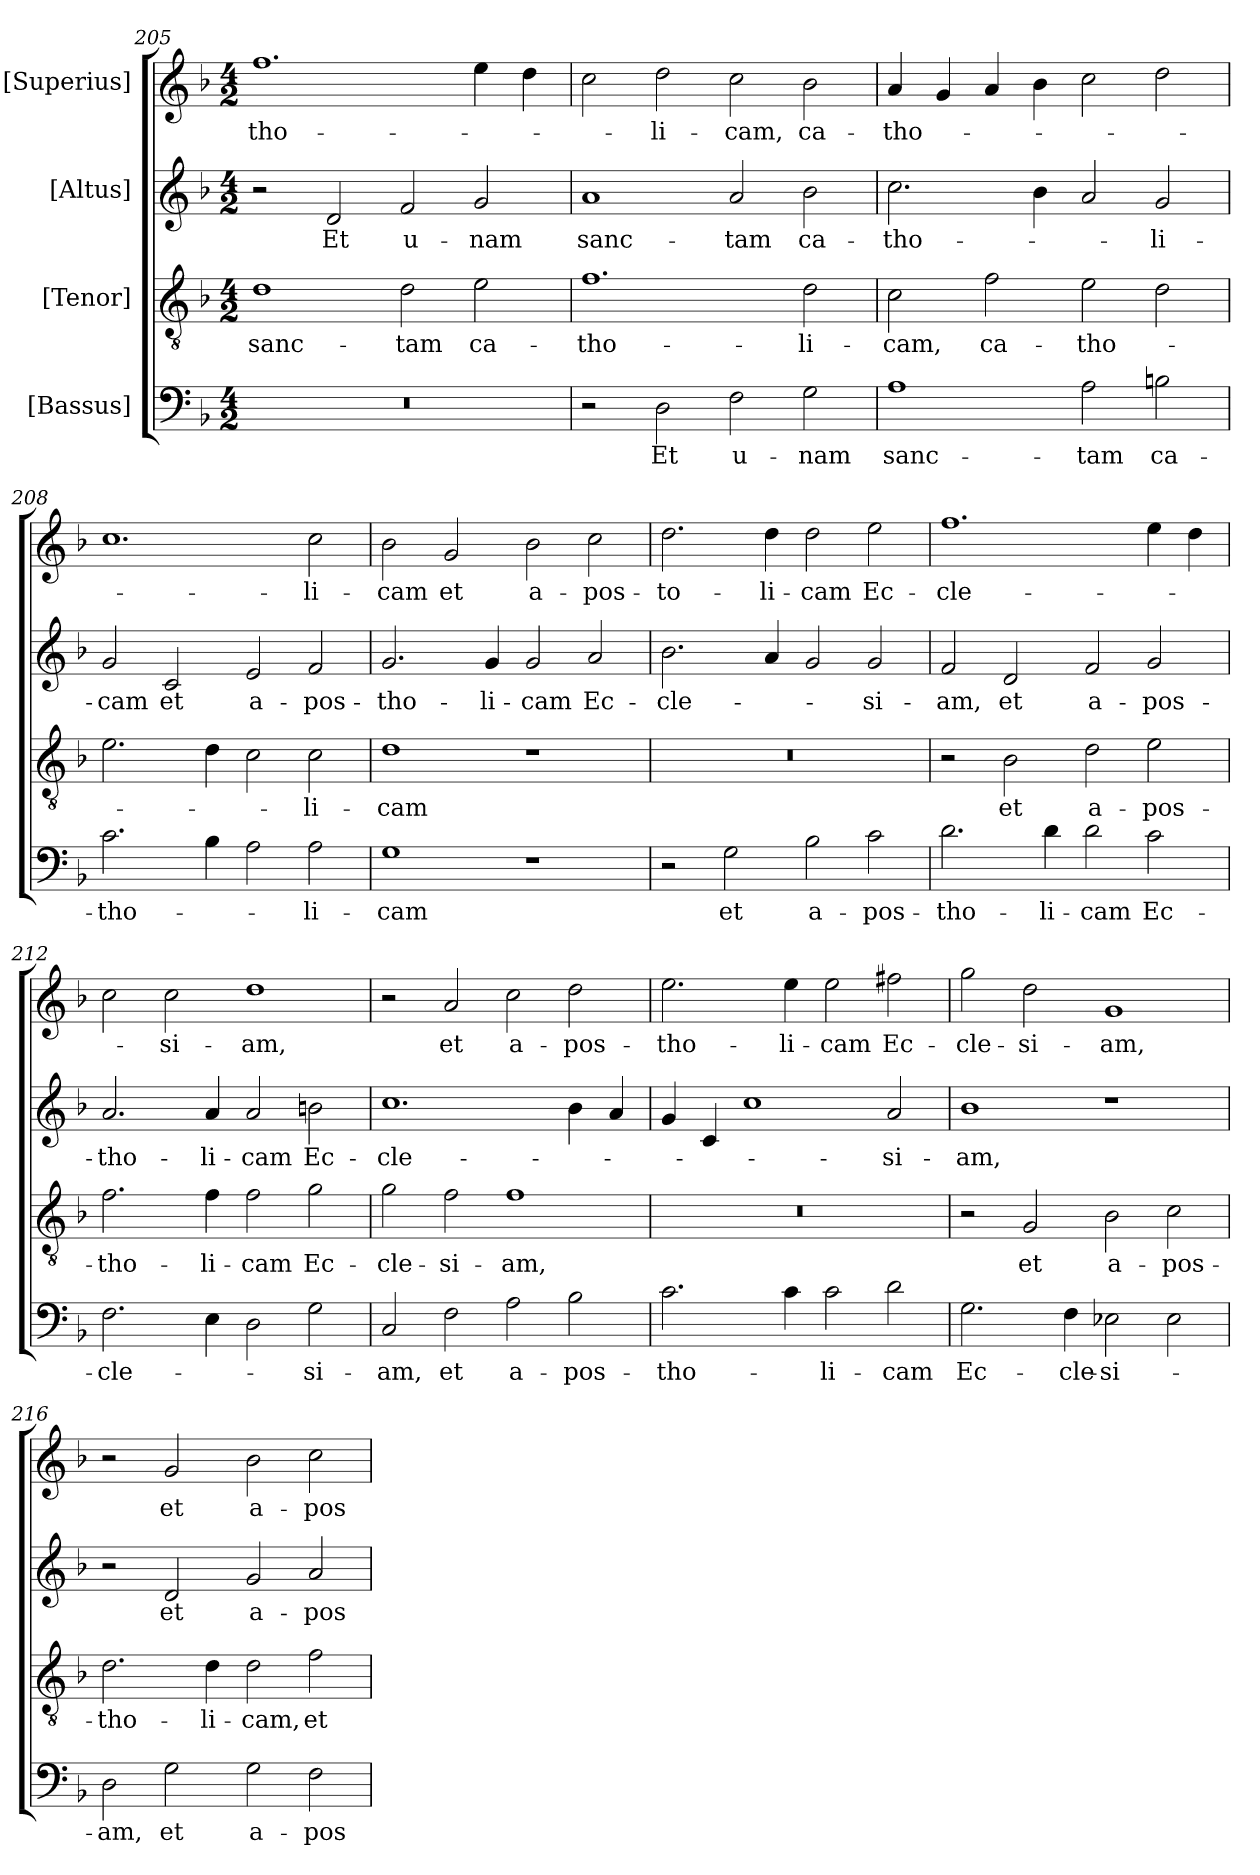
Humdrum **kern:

**kern	**text	**kern	**text	**kern	**text	**kern	**text
*part4	*part4	*part3	*part3	*part2	*part2	*part1	*part1
*staff4	*staff4	*staff3	*staff3	*staff2	*staff2	*staff1	*staff1
*I"[Bassus]	*	*I"[Tenor]	*	*I"[Altus]	*	*I"[Superius]	*
*clefF4	*	*clefGv2	*	*clefG2	*	*clefG2	*
*k[b-]	*	*k[b-]	*	*k[b-]	*	*k[b-]	*
*M4/2	*	*M4/2	*	*M4/2	*	*M4/2	*
=205	=205	=205	=205	=205	=205	=205	=205
0r	.	1d\	sanc-	2r	.	1.ff\	-tho-
.	.	.	.	2d/	Et	.	.
.	.	2d\	-tam	2f/	u-	.	.
.	.	2e\	ca-	2g/	-nam	4ee\	.
.	.	.	.	.	.	4dd\	.
=206	=206	=206	=206	=206	=206	=206	=206
2r	.	1.f\	-tho-	1a/	sanc-	2cc\	.
2D\	Et	.	.	.	.	2dd\	-li-
2F\	u-	.	.	2a/	-tam	2cc\	-cam,
2G\	-nam	2d\	-li-	2b-\	ca-	2b-\	ca-
=207	=207	=207	=207	=207	=207	=207	=207
1A\	sanc-	2c\	-cam,	2.cc\	-tho-	4a/	-tho-
.	.	.	.	.	.	4g/	.
.	.	2f\	ca-	.	.	4a/	.
.	.	.	.	4b-\	.	4b-\	.
2A\	-tam	2e\	-tho-	2a/	.	2cc\	.
2Bn\	ca-	2d\	.	2g/	-li-	2dd\	.
=208	=208	=208	=208	=208	=208	=208	=208
2.c\	-tho-	2.e\	.	2g/	-cam	1.cc\	.
.	.	.	.	2c/	et	.	.
4B-\	.	4d\	.	.	.	.	.
2A\	.	2c\	.	2e/	a-	.	.
2A\	-li-	2c\	-li-	2f/	-pos-	2cc\	-li-
=209	=209	=209	=209	=209	=209	=209	=209
1G\	-cam	1d\	-cam	2.g/	-tho-	2b-\	-cam
.	.	.	.	.	.	2g/	et
.	.	.	.	4g/	-li-	.	.
1r	.	1r	.	2g/	-cam	2b-\	a-
.	.	.	.	2a/	Ec-	2cc\	-pos-
=210	=210	=210	=210	=210	=210	=210	=210
2r	.	0r	.	2.b-\	-cle-	2.dd\	-to-
2G\	et	.	.	.	.	.	.
.	.	.	.	4a/	.	4dd\	-li-
2B-\	a-	.	.	2g/	.	2dd\	-cam
2c\	-pos-	.	.	2g/	-si-	2ee\	Ec-
=211	=211	=211	=211	=211	=211	=211	=211
2.d\	-tho-	2r	.	2f/	-am,	1.ff\	-cle-
.	.	2B-\	et	2d/	et	.	.
4d\	-li-	.	.	.	.	.	.
2d\	-cam	2d\	a-	2f/	a-	.	.
2c\	Ec-	2e\	-pos-	2g/	-pos-	4ee\	.
.	.	.	.	.	.	4dd\	.
=212	=212	=212	=212	=212	=212	=212	=212
2.F\	-cle-	2.f\	-tho-	2.a/	-tho-	2cc\	.
.	.	.	.	.	.	2cc\	-si-
4E\	.	4f\	-li-	4a/	-li-	.	.
2D\	.	2f\	-cam	2a/	-cam	1dd\	-am,
2G\	-si-	2g\	Ec-	2bn\	Ec-	.	.
=213	=213	=213	=213	=213	=213	=213	=213
2C/	-am,	2g\	-cle-	1.cc\	-cle-	2r	.
2F\	et	2f\	-si-	.	.	2a/	et
2A\	a-	1f\	-am,	.	.	2cc\	a-
2B-\	-pos-	.	.	4b-\	.	2dd\	-pos-
.	.	.	.	4a/	.	.	.
=214	=214	=214	=214	=214	=214	=214	=214
2.c\	-tho-	0r	.	4g/	.	2.ee\	-tho-
.	.	.	.	4c/	.	.	.
.	.	.	.	1cc\	.	.	.
4c\	.	.	.	.	.	4ee\	-li-
2c\	-li-	.	.	.	.	2ee\	-cam
2d\	-cam	.	.	2a/	-si-	2ff#X\	Ec-
=215	=215	=215	=215	=215	=215	=215	=215
2.G\	Ec-	2r	.	1b-\	-am,	2gg\	-cle-
.	.	2G/	et	.	.	2dd\	-si-
4F\	-cle-	.	.	.	.	.	.
2E-X\	-si-	2B-\	a-	1r	.	1g/	-am,
2E-\	.	2c\	-pos-	.	.	.	.
=216	=216	=216	=216	=216	=216	=216	=216
2D\	-am,	2.d\	-tho-	2r	.	2r	.
2G\	et	.	.	2d/	et	2g/	et
.	.	4d\	-li-	.	.	.	.
2G\	a-	2d\	-cam,	2g/	a-	2b-\	a-
2F\	-pos-	2f\	et	2a/	-pos-	2cc\	-pos-
=	=	=	=	=	=	=	=
*-	*-	*-	*-	*-	*-	*-	*-
